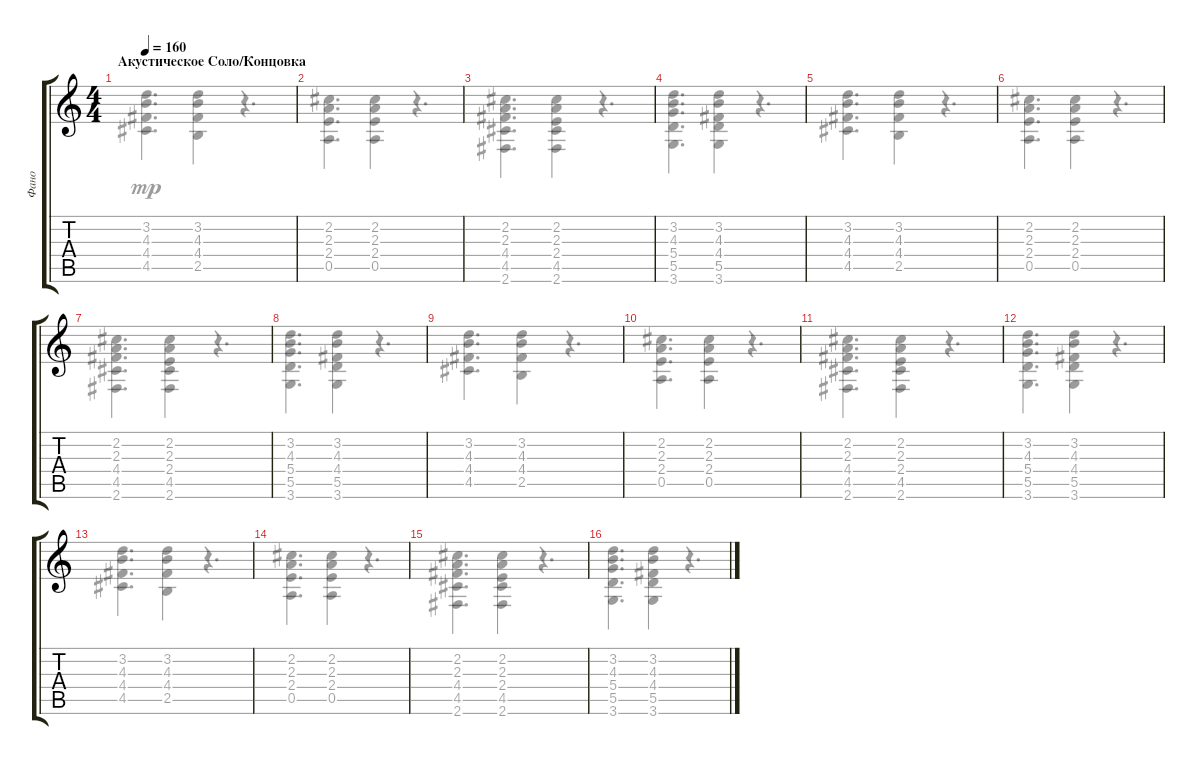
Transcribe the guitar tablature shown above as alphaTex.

\track ("Фано" "Фано") {instrument electricguitarjazz}
\staff {score tabs}
\tuning (E4 B3 G3 D3 A2 E2) {hide}
\voice
\ts (4 4)
\section ("" "Акустическое Соло/Концовка")
\tempo 160
\clef g2
\ks c
|
|
|
|
|
|
|
|
|
|
|
|
|
|
|
\voice
\clef g2
\ks c
(3.2 4.3 4.4 4.5).4{d dy mp} (3.2 4.3 4.4 2.5).4 r.4{d} |
(2.2 2.3 2.4 0.5).4{d} (2.2 2.3 2.4 0.5).4 r.4{d} |
(2.2 2.3 4.4 4.5 2.6).4{d} (2.2 2.3 2.4 4.5 2.6).4 r.4{d} |
(3.2 4.3 5.4 5.5 3.6).4{d} (3.2 4.3 4.4 5.5 3.6).4 r.4{d} |
(3.2 4.3 4.4 4.5).4{d} (3.2 4.3 4.4 2.5).4 r.4{d} |
(2.2 2.3 2.4 0.5).4{d} (2.2 2.3 2.4 0.5).4 r.4{d} |
(2.2 2.3 4.4 4.5 2.6).4{d} (2.2 2.3 2.4 4.5 2.6).4 r.4{d} |
(3.2 4.3 5.4 5.5 3.6).4{d} (3.2 4.3 4.4 5.5 3.6).4 r.4{d} |
(3.2 4.3 4.4 4.5).4{d} (3.2 4.3 4.4 2.5).4 r.4{d} |
(2.2 2.3 2.4 0.5).4{d} (2.2 2.3 2.4 0.5).4 r.4{d} |
(2.2 2.3 4.4 4.5 2.6).4{d} (2.2 2.3 2.4 4.5 2.6).4 r.4{d} |
(3.2 4.3 5.4 5.5 3.6).4{d} (3.2 4.3 4.4 5.5 3.6).4 r.4{d} |
(3.2 4.3 4.4 4.5).4{d} (3.2 4.3 4.4 2.5).4 r.4{d} |
(2.2 2.3 2.4 0.5).4{d} (2.2 2.3 2.4 0.5).4 r.4{d} |
(2.2 2.3 4.4 4.5 2.6).4{d} (2.2 2.3 2.4 4.5 2.6).4 r.4{d} |
(3.2 4.3 5.4 5.5 3.6).4{d} (3.2 4.3 4.4 5.5 3.6).4 r.4{d}
